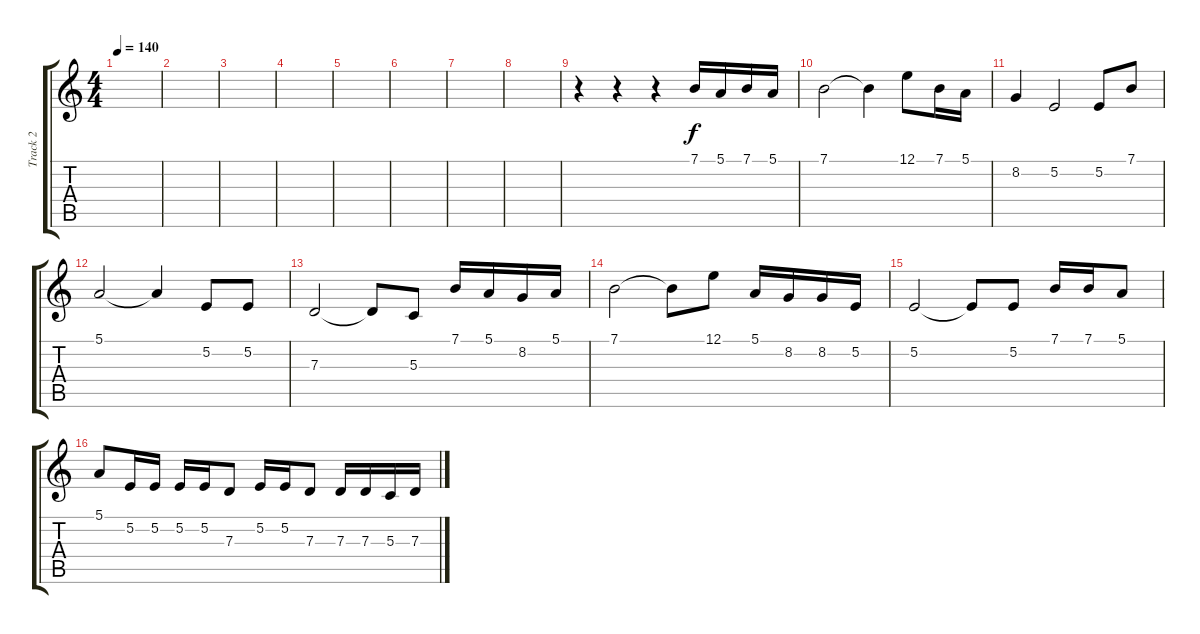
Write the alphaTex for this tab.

\track ("Track 2" "Track 2") {instrument baritonesax}
\staff {score tabs}
\tuning (E4 B3 G3 D3 A2 E2) {hide}
\ts (4 4)
\tempo 140
\clef g2
\ks c
|
|
|
|
|
|
|
|
r.4 r.4 r.4 7.1.16 5.1.16 7.1.16 5.1.16 |
7.1.2 7.1{t}.4 12.1.8 7.1.16 5.1.16 |
8.2.4 5.2.2 5.2.8 7.1.8 |
5.1.2 5.1{t}.4 5.2.8 5.2.8 |
7.3.2 7.3{t}.8 5.3.8 7.1.16 5.1.16 8.2.16 5.1.16 |
7.1.2 7.1{t}.8 12.1.8 5.1.16 8.2.16 8.2.16 5.2.16 |
5.2.2 5.2{t}.8 5.2.8 7.1.16 7.1.16 5.1.8 |
5.1.8 5.2.16 5.2.16 5.2.16 5.2.16 7.3.8 5.2.16 5.2.16 7.3.8 7.3.16 7.3.16 5.3.16 7.3.16
